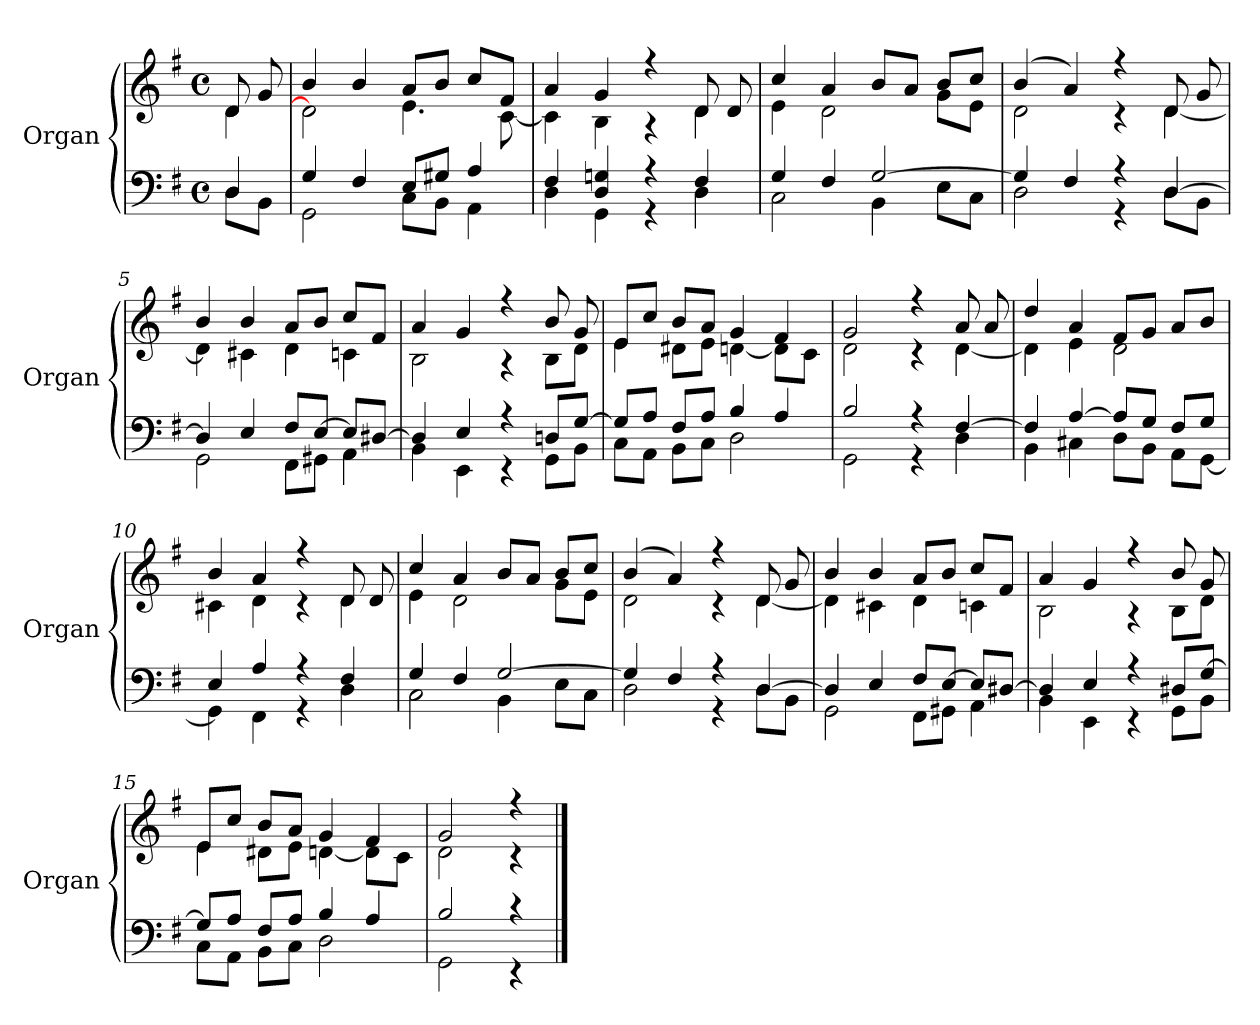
**kern	**kern
*part1	*part1
*staff2	*staff1
*I"Organ	*
*I'Organ	*
*clefF4	*clefG2
*k[f#]	*k[f#]
*M4/4	*M4/4
*met(c)	*met(c)
=	=
*^	*^
4D/	8D\L	8d/	4d\
.	8BB\J	8g/	.
=1	=1	=1	=1
4G/	2GG\	4b/	2d\]
4F#/	.	4b/	.
8E/L	8C\L	8a/L	4.e\
8G#X/J	8BB\J	8b/J	.
4A/	4AA\	8cc/L	.
.	.	8f#/J	[<8c\
=2	=2	=2	=2
4F#/	4D\	4a/	4c\]
4D/ 4Gn/	4GG\	4g/	4B\
4r	4r	4r	4r
4F#/	4D\	8d/	4d\
.	.	8d/	.
=3	=3	=3	=3
4G/	2C\	4cc/	4e\
4F#/	.	4a/	2d\
[>2G/	4BB\	8b/L	.
.	.	8a/J	.
.	8E\L	8b/L	8g\L
.	8C\J	8cc/J	8e\J
=4	=4	=4	=4
4G/]	2D\	(>4b/	2d\
4F#/	.	4a/)	.
4r	4r	4r	4r
[>4D/	8D\L	8d/	[<4d\
.	8BB\J	8g/	.
=5	=5	=5	=5
4D/]	2GG\	4b/	4d\]
4E/	.	4b/	4c#X\
8F#/L	8FF#\L	8a/L	4d\
[>8E/J	8GG#X\J	8b/J	.
8E/L]	4AA\	8cc/L	4cn\
[>8D#X/J	.	8f#/J	.
=6	=6	=6	=6
4D#/]	4BB\	4a/	2B\
4E/	4EE\	4g/	.
4r	4r	4r	4r
8Dn/L	8GG\L	8b/	8B\L
[>8G/J	8BB\J	8g/	8d\J
=7	=7	=7	=7
8G/L]	8C\L	8e/L	4e\
8A/J	8AA\J	8cc/J	.
8F#/L	8BB\L	8b/L	8d#X\L
8A/J	8C\J	8a/J	8e\J
4B/	2D\	4g/	[<4dn\
4A/	.	4f#/	8d\L]
.	.	.	8c\J
=8	=8	=8	=8
2B/	2GG\	2g/	2d\
4r	4r	4r	4r
[>4F#/	4D\	8a/	[<4d\
.	.	8a/	.
=9	=9	=9	=9
4F#/]	4BB\	4dd/	4d\]
[>4A/	4C#X\	4a/	4e\
8A/L]	8D\L	8f#/L	2d\
8G/J	8BB\J	8g/J	.
8F#/L	8AA\L	8a/L	.
8G/J	[<8GG\J	8b/J	.
=10	=10	=10	=10
4E/	4GG\]	4b/	4c#X\
4A/	4FF#\	4a/	4d\
4r	4r	4r	4r
4F#/	4D\	8d/	4d\
.	.	8d/	.
=11	=11	=11	=11
4G/	2C\	4cc/	4e\
4F#/	.	4a/	2d\
[>2G/	4BB\	8b/L	.
.	.	8a/J	.
.	8E\L	8b/L	8g\L
.	8C\J	8cc/J	8e\J
=12	=12	=12	=12
4G/]	2D\	(>4b/	2d\
4F#/	.	4a/)	.
4r	4r	4r	4r
[>4D/	8D\L	8d/	[<4d\
.	8BB\J	8g/	.
=13	=13	=13	=13
4D/]	2GG\	4b/	4d\]
4E/	.	4b/	4c#X\
8F#/L	8FF#\L	8a/L	4d\
[>8E/J	8GG#X\J	8b/J	.
8E/L]	4AA\	8cc/L	4cn\
[>8D#X/J	.	8f#/J	.
=14	=14	=14	=14
4D#/]	4BB\	4a/	2B\
4E/	4EE\	4g/	.
4r	4r	4r	4r
8D#X/L	8GG\L	8b/	8B\L
[>8G/J	8BB\J	8g/	8d\J
=15	=15	=15	=15
8G/L]	8C\L	8e/L	4e\
8A/J	8AA\J	8cc/J	.
8F#/L	8BB\L	8b/L	8d#X\L
8A/J	8C\J	8a/J	8e\J
4B/	2D\	4g/	[<4dn\
4A/	.	4f#/	8d\L]
.	.	.	8c\J
=16	=16	=16	=16
2B/	2GG\	2g/	2d\
4r	4r	4r	4r
*v	*v	*	*
*	*v	*v
==	==
*-	*-
